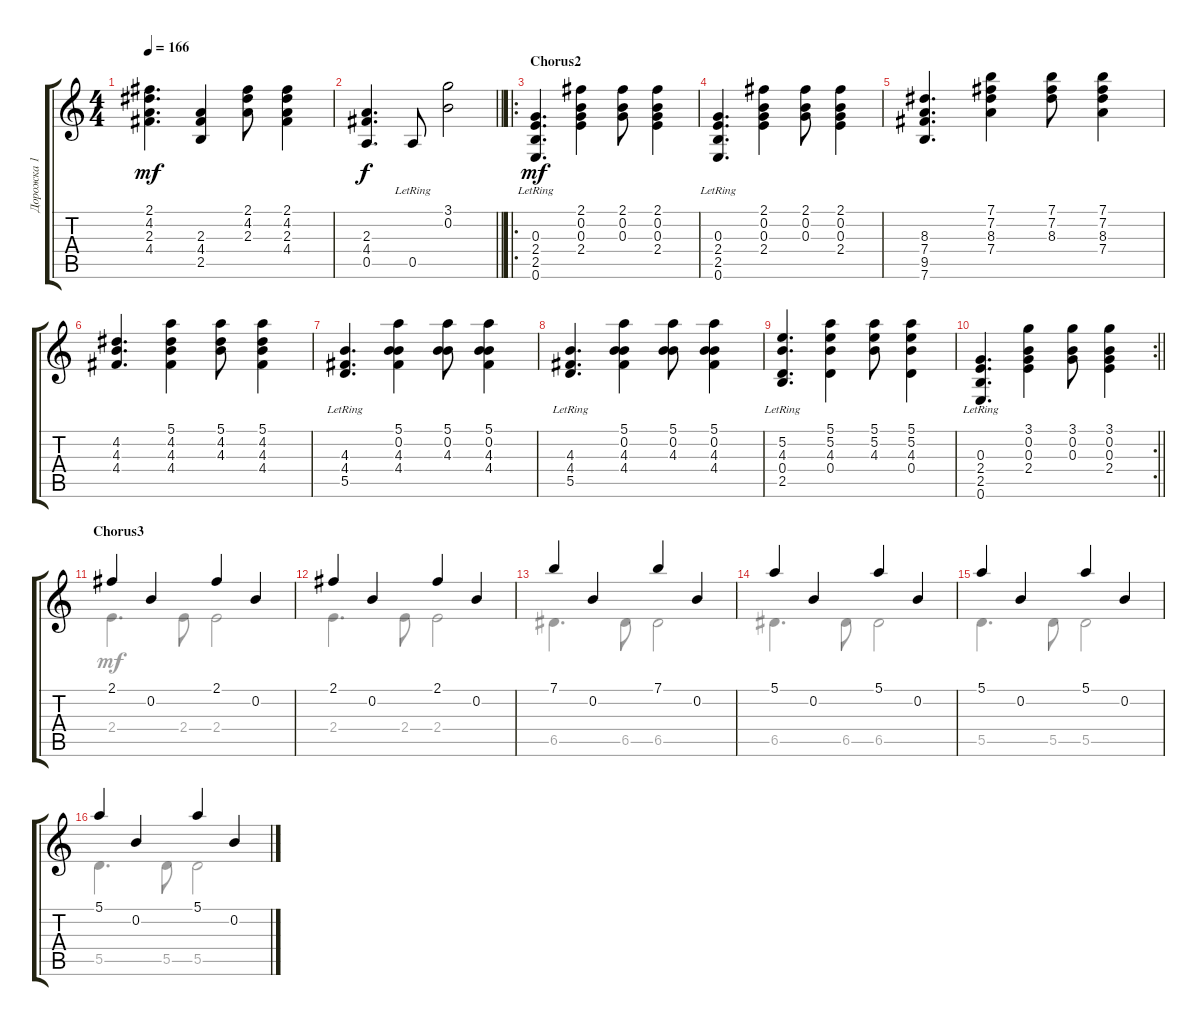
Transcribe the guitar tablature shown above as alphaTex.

\track ("Дорожка 1" "Дорожка 1") {instrument acousticguitarsteel}
\staff {score tabs}
\tuning (E4 B3 G3 D3 A2 E2) {hide}
\voice
\ts (4 4)
\tempo 166
\clef g2
\ks c
(2.1 4.2 2.3 4.4).4{d dy mf} (2.3 4.4 2.5).4 (2.1 4.2 2.3).8 (2.1 4.2 2.3 4.4).4 |
\barLineRight lightlight
(2.3 4.4 0.5).4{d dy f} 0.5{lr}.8 (3.1 0.2).2 |
\ro
\section ("" "Chorus2")
(0.3 2.4 2.5{lr} 0.6{lr}).4{d dy mf} (2.1 0.2 0.3 2.4).4 (2.1 0.2 0.3).8 (2.1 0.2 0.3 2.4).4 |
(0.3 2.4 2.5{lr} 0.6{lr}).4{d} (2.1 0.2 0.3 2.4).4 (2.1 0.2 0.3).8 (2.1 0.2 0.3 2.4).4 |
(8.3 7.4 9.5 7.6).4{d} (7.1 7.2 8.3 7.4).4 (7.1 7.2 8.3).8 (7.1 7.2 8.3 7.4).4 |
(4.2 4.3 4.4).4{d} (5.1 4.2 4.3 4.4).4 (5.1 4.2 4.3).8 (5.1 4.2 4.3 4.4).4 |
(4.3 4.4 5.5{lr}).4{d} (5.1 0.2 4.3 4.4).4 (5.1 0.2 4.3).8 (5.1 0.2 4.3 4.4).4 |
(4.3 4.4 5.5{lr}).4{d} (5.1 0.2 4.3 4.4).4 (5.1 0.2 4.3).8 (5.1 0.2 4.3 4.4).4 |
(5.2 4.3 0.4 2.5{lr}).4{d} (5.1 5.2 4.3 0.4).4 (5.1 5.2 4.3).8 (5.1 5.2 4.3 0.4).4 |
\rc 2
\barLineRight lightlight
(0.3 2.4 2.5{lr} 0.6{lr}).4{d} (3.1 0.2 0.3 2.4).4 (3.1 0.2 0.3).8 (3.1 0.2 0.3 2.4).4 |
\section ("" "Chorus3")
2.1.4 0.2.4 2.1.4 0.2.4 |
2.1.4 0.2.4 2.1.4 0.2.4 |
7.1.4 0.2.4 7.1.4 0.2.4 |
5.1.4 0.2.4 5.1.4 0.2.4 |
5.1.4 0.2.4 5.1.4 0.2.4 |
5.1.4 0.2.4 5.1.4 0.2.4
\voice
\clef g2
\ottava regular
\simile none
\ks c
|
\barLineRight lightlight
|
|
|
|
|
|
|
|
\barLineRight lightlight
|
2.4.4{d} 2.4.8 2.4.2 |
2.4.4{d} 2.4.8 2.4.2 |
6.5.4{d} 6.5.8 6.5.2 |
6.5.4{d} 6.5.8 6.5.2 |
5.5.4{d} 5.5.8 5.5.2 |
5.5.4{d} 5.5.8 5.5.2
